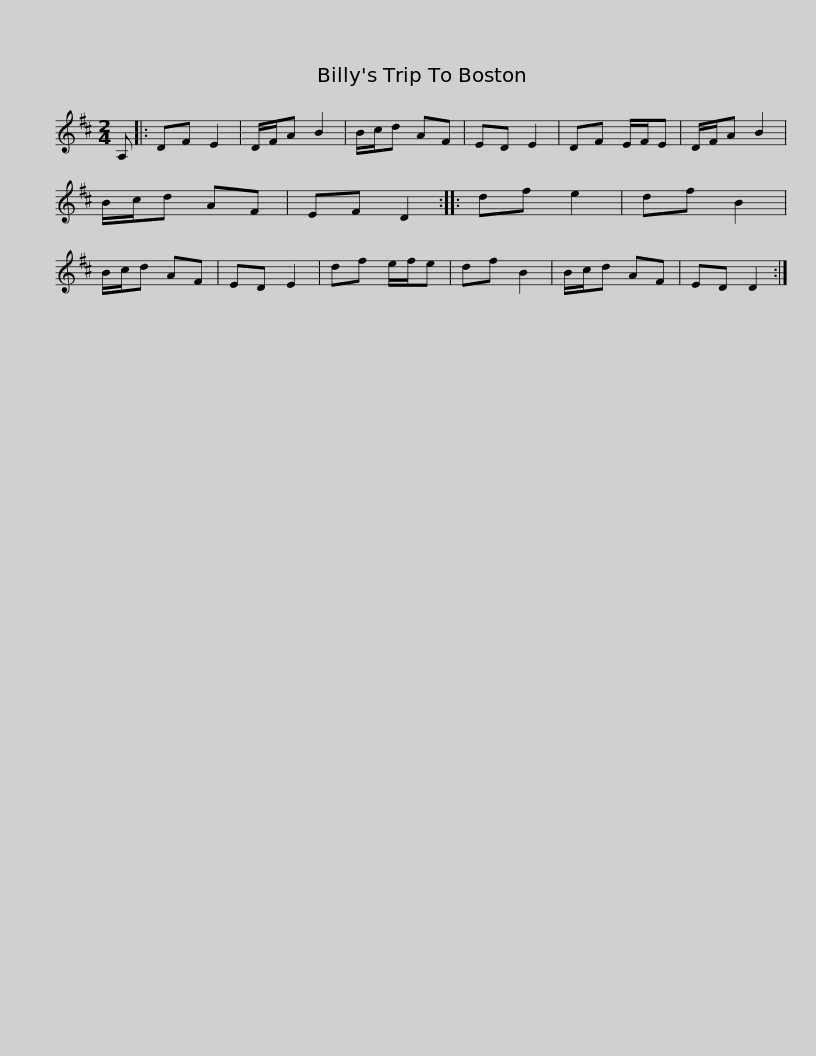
X:1
L:1/8
M:2/4
I:linebreak $
K:D
V:1 treble
V:1
 A, |: DF E2 | D/F/A B2 | B/c/d AF | ED E2 | %5
 DF E/F/E | D/F/A B2 | B/c/d AF | EF D2 :: df e2 | %10
 df B2 |$ B/c/d AF | ED E2 | df e/f/e | df B2 | %15
 B/c/d AF | ED D2 :| %17
